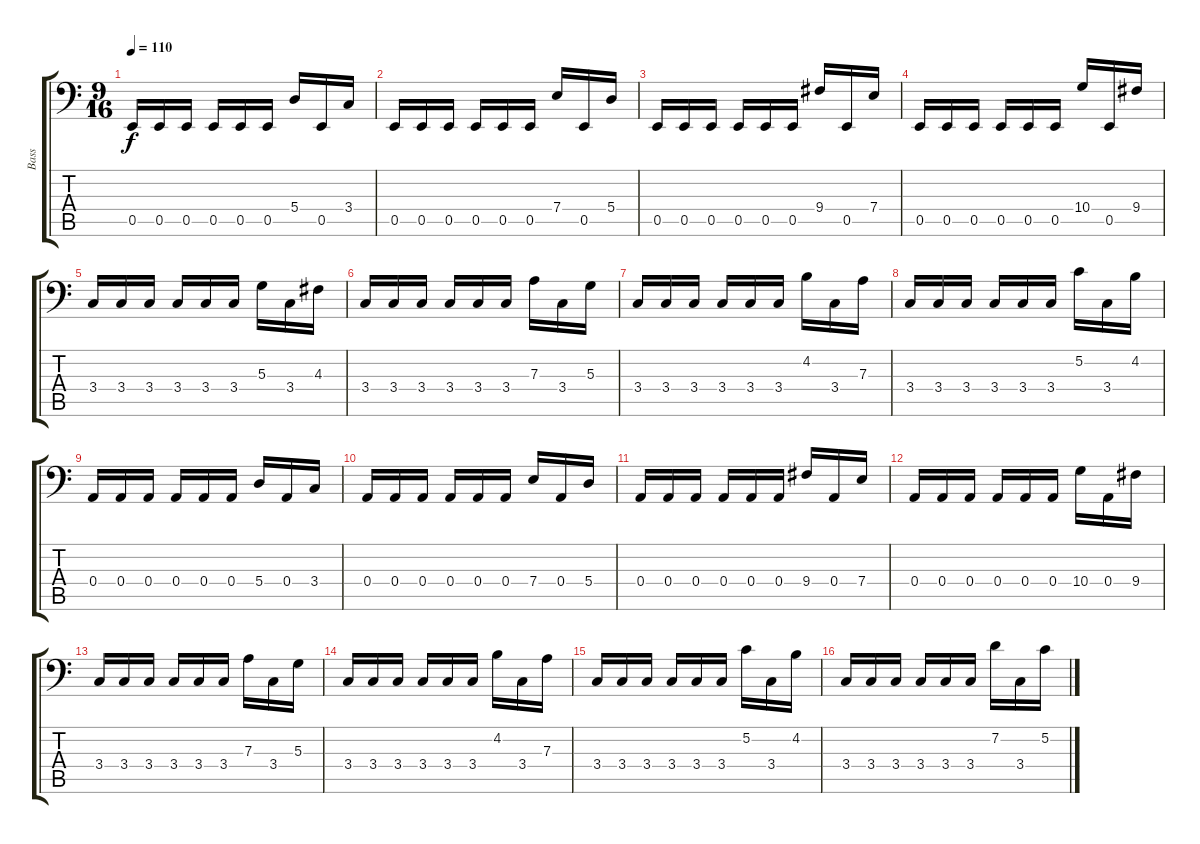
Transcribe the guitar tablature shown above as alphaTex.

\track ("Bass" "Bass") {instrument electricbassfinger}
\staff {score tabs}
\tuning (B2 G2 D2 A1 E1 B0) {hide}
\ts (9 16)
\tempo 110
\clef f4
\ks c
0.5.16{dy f} 0.5.16 0.5.16 0.5.16 0.5.16 0.5.16 5.4.16 0.5.16 3.4.16 |
0.5.16 0.5.16 0.5.16 0.5.16 0.5.16 0.5.16 7.4.16 0.5.16 5.4.16 |
0.5.16 0.5.16 0.5.16 0.5.16 0.5.16 0.5.16 9.4.16 0.5.16 7.4.16 |
0.5.16 0.5.16 0.5.16 0.5.16 0.5.16 0.5.16 10.4.16 0.5.16 9.4.16 |
3.4.16 3.4.16 3.4.16 3.4.16 3.4.16 3.4.16 5.3.16 3.4.16 4.3.16 |
3.4.16 3.4.16 3.4.16 3.4.16 3.4.16 3.4.16 7.3.16 3.4.16 5.3.16 |
3.4.16 3.4.16 3.4.16 3.4.16 3.4.16 3.4.16 4.2.16 3.4.16 7.3.16 |
3.4.16 3.4.16 3.4.16 3.4.16 3.4.16 3.4.16 5.2.16 3.4.16 4.2.16 |
0.4.16 0.4.16 0.4.16 0.4.16 0.4.16 0.4.16 5.4.16 0.4.16 3.4.16 |
0.4.16 0.4.16 0.4.16 0.4.16 0.4.16 0.4.16 7.4.16 0.4.16 5.4.16 |
0.4.16 0.4.16 0.4.16 0.4.16 0.4.16 0.4.16 9.4.16 0.4.16 7.4.16 |
0.4.16 0.4.16 0.4.16 0.4.16 0.4.16 0.4.16 10.4.16 0.4.16 9.4.16 |
3.4.16 3.4.16 3.4.16 3.4.16 3.4.16 3.4.16 7.3.16 3.4.16 5.3.16 |
3.4.16 3.4.16 3.4.16 3.4.16 3.4.16 3.4.16 4.2.16 3.4.16 7.3.16 |
3.4.16 3.4.16 3.4.16 3.4.16 3.4.16 3.4.16 5.2.16 3.4.16 4.2.16 |
3.4.16 3.4.16 3.4.16 3.4.16 3.4.16 3.4.16 7.2.16 3.4.16 5.2.16
